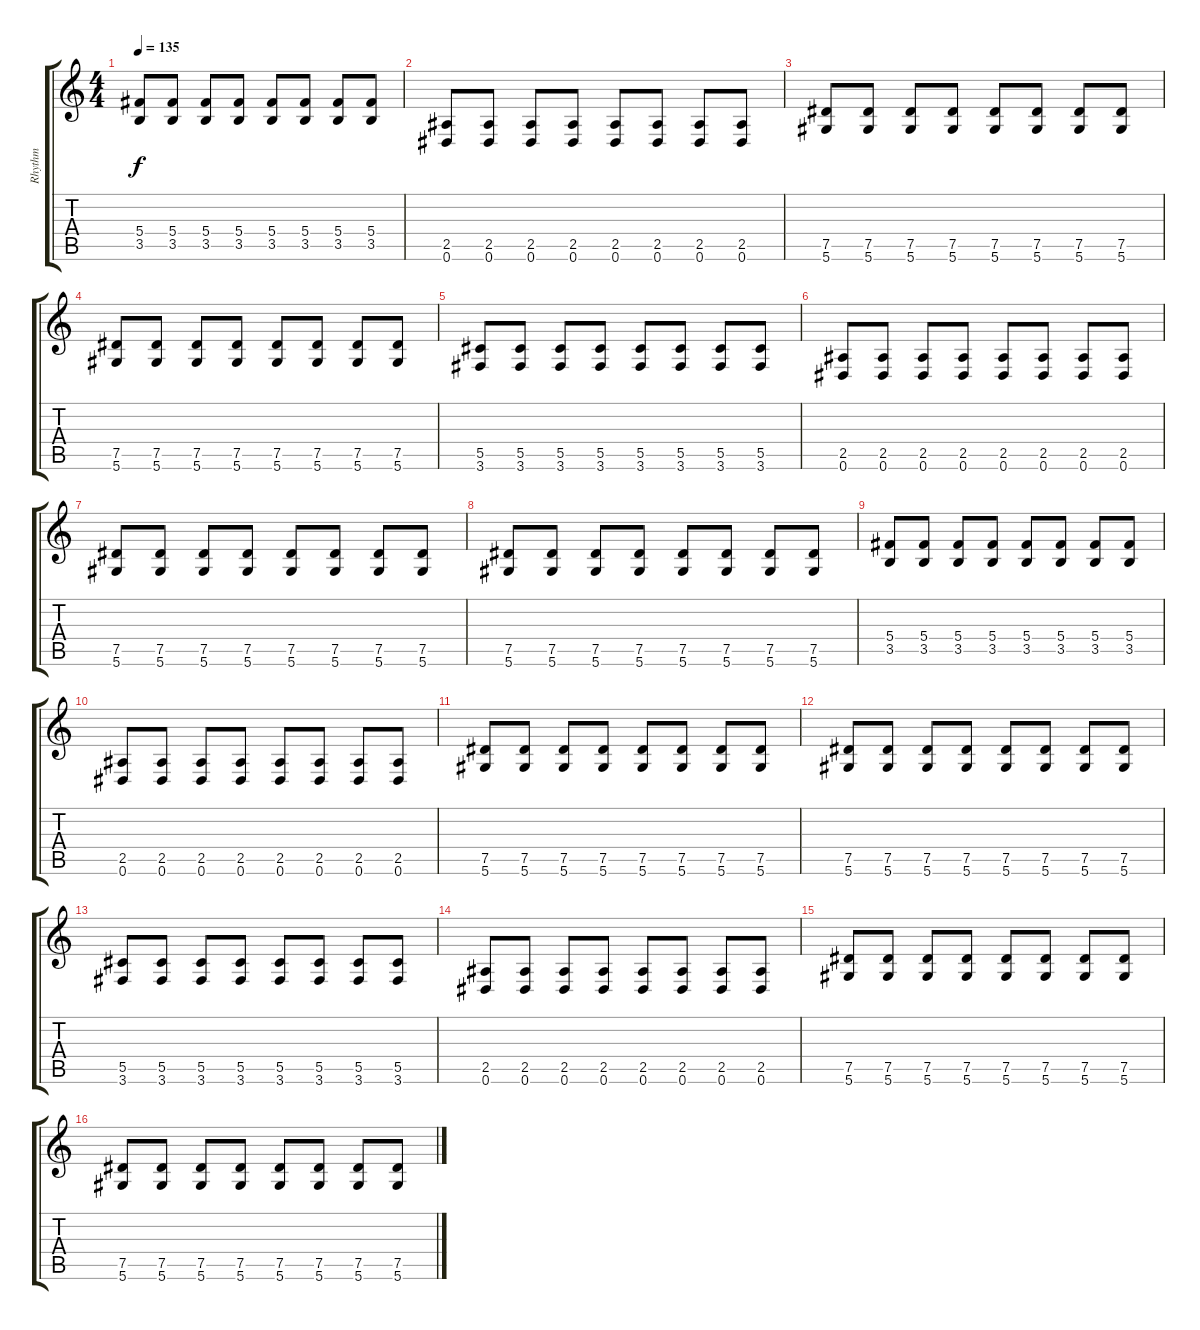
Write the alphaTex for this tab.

\track ("Rhythm" "Rhythm") {instrument overdrivenguitar}
\staff {score tabs}
\tuning (Eb4 Bb3 Gb3 Db3 Ab2 Eb2) {hide}
\ts (4 4)
\tempo 135
\clef g2
\ks c
(5.4 3.5).8{dy f} (5.4 3.5).8 (5.4 3.5).8 (5.4 3.5).8 (5.4 3.5).8 (5.4 3.5).8 (5.4 3.5).8 (5.4 3.5).8 |
(2.5 0.6).8 (2.5 0.6).8 (2.5 0.6).8 (2.5 0.6).8 (2.5 0.6).8 (2.5 0.6).8 (2.5 0.6).8 (2.5 0.6).8 |
(7.5 5.6).8 (7.5 5.6).8 (7.5 5.6).8 (7.5 5.6).8 (7.5 5.6).8 (7.5 5.6).8 (7.5 5.6).8 (7.5 5.6).8 |
(7.5 5.6).8 (7.5 5.6).8 (7.5 5.6).8 (7.5 5.6).8 (7.5 5.6).8 (7.5 5.6).8 (7.5 5.6).8 (7.5 5.6).8 |
(5.5 3.6).8 (5.5 3.6).8 (5.5 3.6).8 (5.5 3.6).8 (5.5 3.6).8 (5.5 3.6).8 (5.5 3.6).8 (5.5 3.6).8 |
(2.5 0.6).8 (2.5 0.6).8 (2.5 0.6).8 (2.5 0.6).8 (2.5 0.6).8 (2.5 0.6).8 (2.5 0.6).8 (2.5 0.6).8 |
(7.5 5.6).8 (7.5 5.6).8 (7.5 5.6).8 (7.5 5.6).8 (7.5 5.6).8 (7.5 5.6).8 (7.5 5.6).8 (7.5 5.6).8 |
(7.5 5.6).8 (7.5 5.6).8 (7.5 5.6).8 (7.5 5.6).8 (7.5 5.6).8 (7.5 5.6).8 (7.5 5.6).8 (7.5 5.6).8 |
(5.4 3.5).8 (5.4 3.5).8 (5.4 3.5).8 (5.4 3.5).8 (5.4 3.5).8 (5.4 3.5).8 (5.4 3.5).8 (5.4 3.5).8 |
(2.5 0.6).8 (2.5 0.6).8 (2.5 0.6).8 (2.5 0.6).8 (2.5 0.6).8 (2.5 0.6).8 (2.5 0.6).8 (2.5 0.6).8 |
(7.5 5.6).8 (7.5 5.6).8 (7.5 5.6).8 (7.5 5.6).8 (7.5 5.6).8 (7.5 5.6).8 (7.5 5.6).8 (7.5 5.6).8 |
(7.5 5.6).8 (7.5 5.6).8 (7.5 5.6).8 (7.5 5.6).8 (7.5 5.6).8 (7.5 5.6).8 (7.5 5.6).8 (7.5 5.6).8 |
(5.5 3.6).8 (5.5 3.6).8 (5.5 3.6).8 (5.5 3.6).8 (5.5 3.6).8 (5.5 3.6).8 (5.5 3.6).8 (5.5 3.6).8 |
(2.5 0.6).8 (2.5 0.6).8 (2.5 0.6).8 (2.5 0.6).8 (2.5 0.6).8 (2.5 0.6).8 (2.5 0.6).8 (2.5 0.6).8 |
(7.5 5.6).8{volume 13} (7.5 5.6).8 (7.5 5.6).8 (7.5 5.6).8 (7.5 5.6).8 (7.5 5.6).8 (7.5 5.6).8 (7.5 5.6).8 |
(7.5 5.6).8 (7.5 5.6).8 (7.5 5.6).8 (7.5 5.6).8 (7.5 5.6).8 (7.5 5.6).8 (7.5 5.6).8 (7.5 5.6).8
